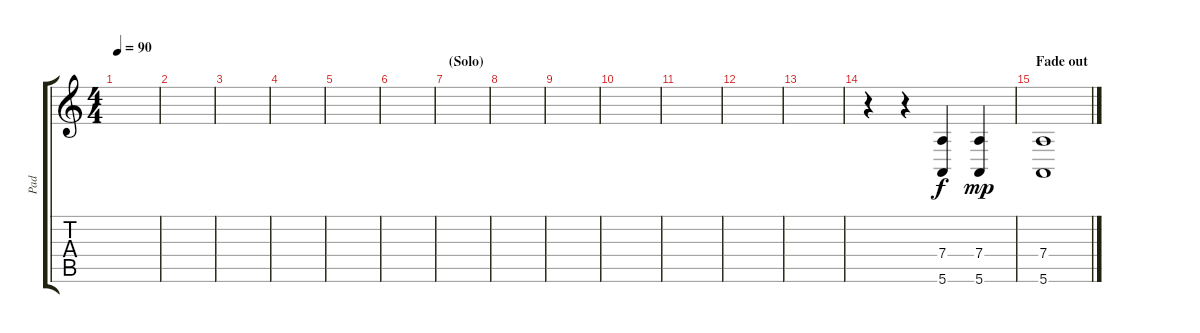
\track ("Pad" "Pad") {instrument pad2warm}
\staff {score tabs}
\tuning (E4 B3 G3 D3 A2 E2) {hide}
\ts (4 4)
\tempo 90
\clef g2
\ks c
|
|
|
|
|
|
\section ("" "(Solo)")
|
|
|
|
|
|
|
r.4{volume 8 instrument pad2warm} r.4 (7.4 5.6).4 (7.4 5.6).4{dy mp} |
\section ("" "Fade out")
(7.4 5.6).1
